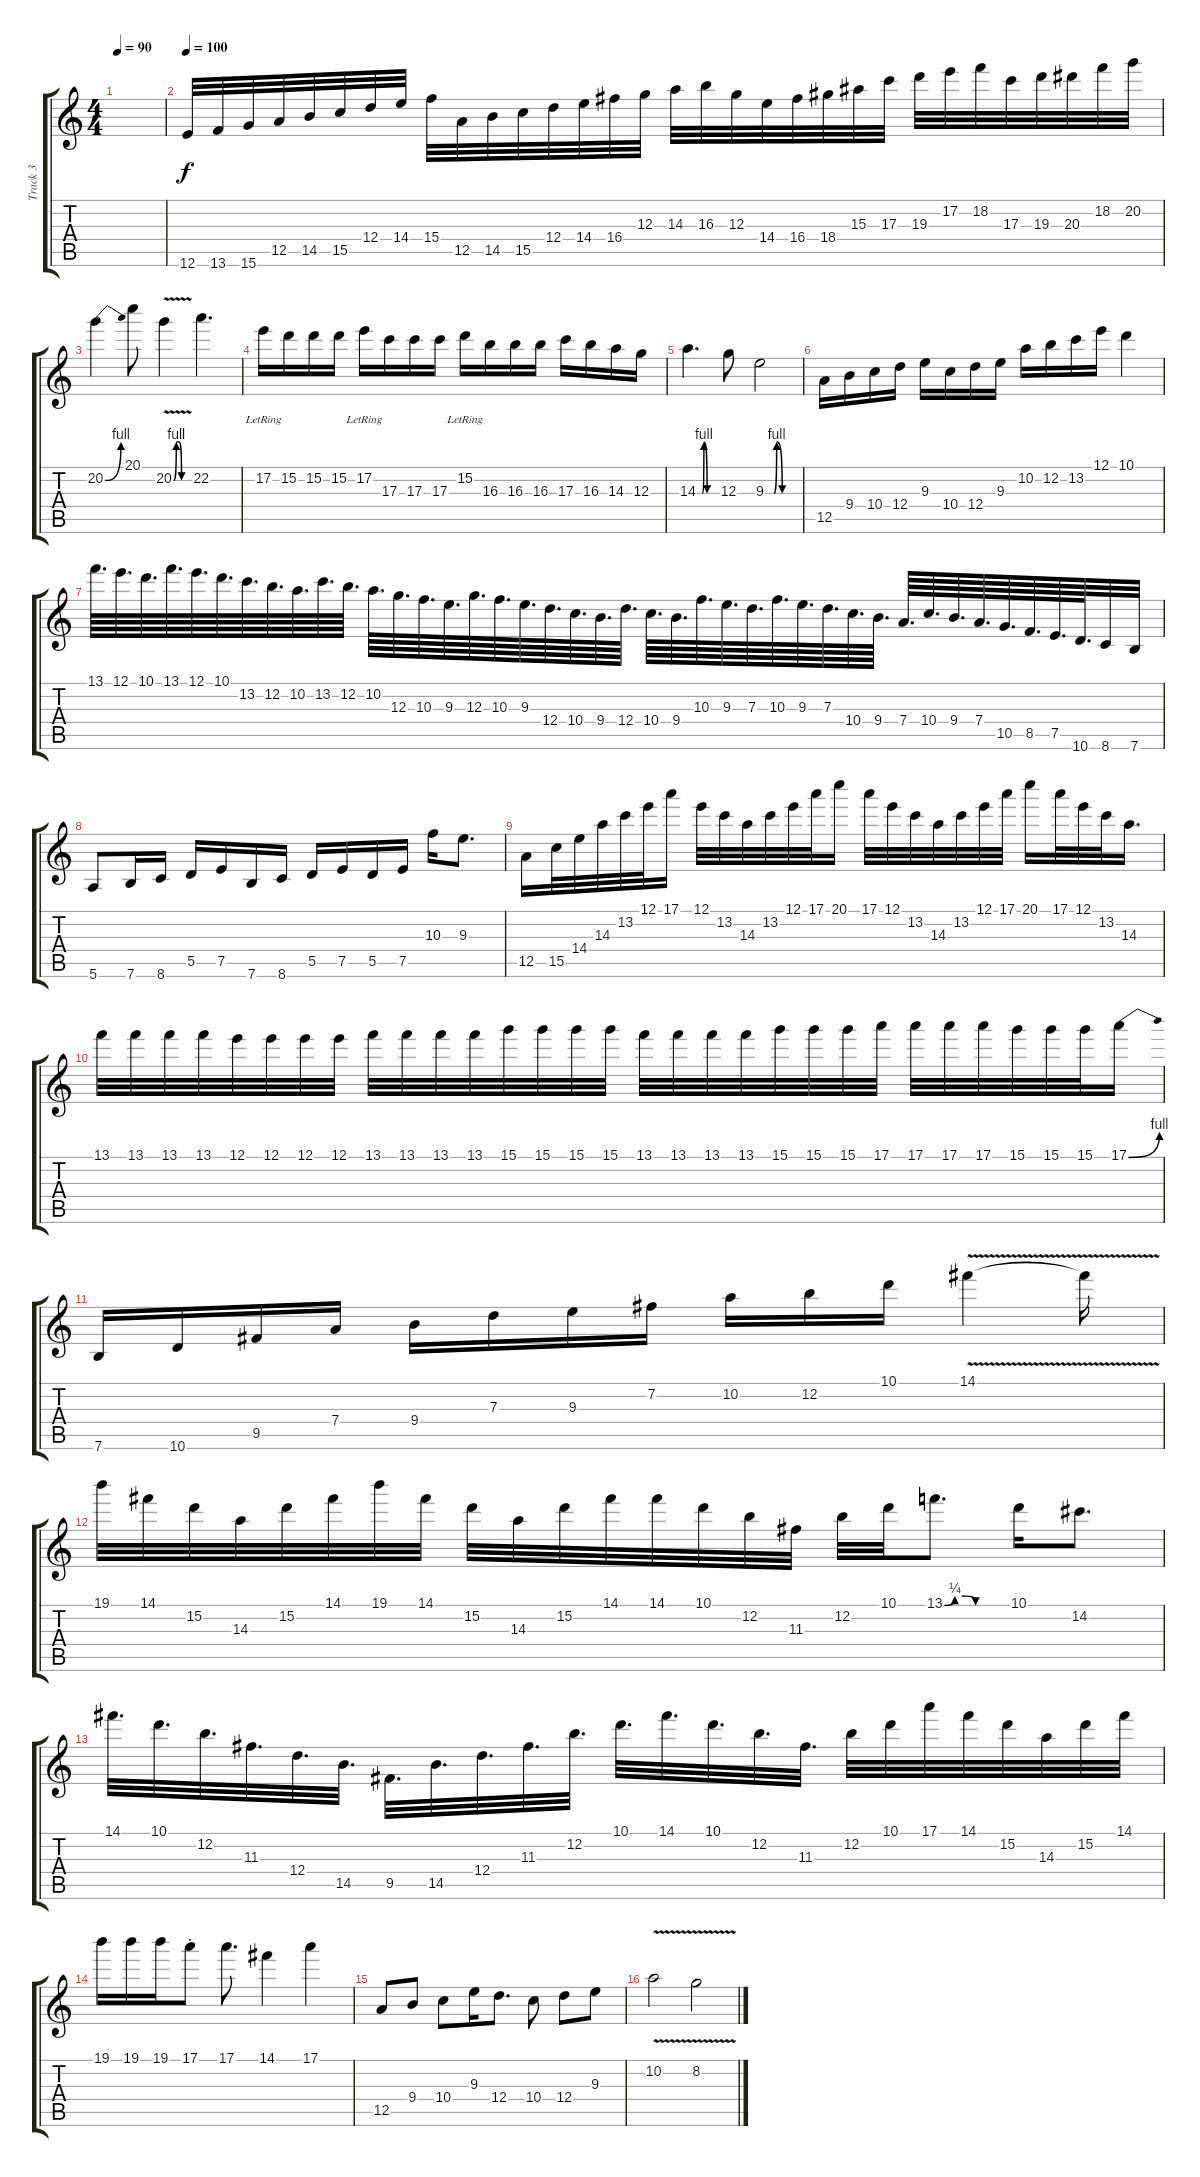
\track ("Track 3" "Track 3") {instrument distortionguitar}
\staff {score tabs}
\tuning (E4 B3 G3 D3 A2 E2) {hide}
\ts (4 4)
\tempo 90
\clef g2
\ks c
|
\tempo 100
12.6.32{instrument overdrivenguitar} 13.6.32 15.6.32 12.5.32 14.5.32 15.5.32 12.4.32 14.4.32 15.4.32 12.5.32 14.5.32 15.5.32 12.4.32 14.4.32 16.4.32 12.3.32 14.3.32 16.3.32 12.3.32 14.4.32 16.4.32 18.4.32 15.3.32 17.3.32 19.3.32 17.2.32 18.2.32 17.3.32 19.3.32 20.3.32 18.2.32 20.2.32 |
20.2{be (bend 0 0 60 4)}.4 20.1.8 20.2{be (custom 0 0 10 4 20 4 30 0 60 0) v}.4 22.2.4{d} |
17.2{lr}.16 15.2.16 15.2.16 15.2.16 17.2{lr}.16 17.3.16 17.3.16 17.3.16 15.2{lr}.16 16.3.16 16.3.16 16.3.16 17.3.16 16.3.16 14.3.16 12.3.16 |
14.3{be (custom 0 0 10 0 15 0 20 4 30 0 60 0)}.4{d} 12.3.8 9.3{be (custom 0 0 10 0 15 0 20 4 30 0 60 0)}.2 |
12.5.16 9.4.16 10.4.16 12.4.16 9.3.16 10.4.16 12.4.16 9.3.16 10.2.16 12.2.16 13.2.16 12.1.16 10.1.4 |
13.1.64{d} 12.1.64{d} 10.1.64{d} 13.1.64{d} 12.1.64{d} 10.1.64{d} 13.2.64{d} 12.2.64{d} 10.2.64{d} 13.2.64{d} 12.2.64{d} 10.2.64{d} 12.3.64{d} 10.3.64{d} 9.3.64{d} 12.3.64{d} 10.3.64{d} 9.3.64{d} 12.4.64{d} 10.4.64{d} 9.4.64{d} 12.4.64{d} 10.4.64{d} 9.4.64{d} 10.3.64{d} 9.3.64{d} 7.3.64{d} 10.3.64{d} 9.3.64{d} 7.3.64{d} 10.4.64{d} 9.4.64{d} 7.4.64{d} 10.4.64{d} 9.4.64{d} 7.4.64{d} 10.5.64{d} 8.5.64{d} 7.5.64{d} 10.6.64{d} 8.6.32 7.6.32 |
5.6.8 7.6.16 8.6.16 5.5.16 7.5.16 7.6.16 8.6.16 5.5.16 7.5.16 5.5.16 7.5.16 10.3.16 9.3.8{d} |
12.5.16 15.5.32 14.4.32 14.3.32 13.2.32 12.1.32 17.1.16 12.1.32 13.2.32 14.3.32 13.2.32 12.1.32 17.1.32 20.1.16 17.1.32 12.1.32 13.2.32 14.3.32 13.2.32 12.1.32 17.1.32 20.1.16 17.1.32 12.1.32 13.2.32 14.3.16{d} |
13.1.32 13.1.32 13.1.32 13.1.32 12.1.32 12.1.32 12.1.32 12.1.32 13.1.32 13.1.32 13.1.32 13.1.32 15.1.32 15.1.32 15.1.32 15.1.32 13.1.32 13.1.32 13.1.32 13.1.32 15.1.32 15.1.32 15.1.32 17.1.32 17.1.32 17.1.32 17.1.32 15.1.32 15.1.32 15.1.32 17.1{be (bend 0 0 60 4)}.16 |
7.6.16 10.6.16 9.5.16 7.4.16 9.4.16 7.3.16 9.3.16 7.2.16 10.2.16 12.2.16 10.1.16 14.1{v}.4 14.1{t}.16 |
19.1.32 14.1.32 15.2.32 14.3.32 15.2.32 14.1.32 19.1.32 14.1.32 15.2.32 14.3.32 15.2.32 14.1.32 14.1.32 10.1.32 12.2.32 11.3.32 12.2.32 10.1.32 13.1{be (custom 0 0 10 1 20 1 30 0 60 0)}.8{d} 10.1.16 14.2.8{d} |
14.1.32{d} 10.1.32{d} 12.2.32{d} 11.3.32{d} 12.4.32{d} 14.5.32{d} 9.5.32{d} 14.5.32{d} 12.4.32{d} 11.3.32{d} 12.2.32{d} 10.1.32{d} 14.1.32{d} 10.1.32{d} 12.2.32{d} 11.3.32{d} 12.2.32 10.1.32 17.1.32 14.1.32 15.2.32 14.3.32 15.2.32 14.1.32 |
19.1.16 19.1.16 19.1.16 17.1{st}.8 17.1.8{d} 14.1.4 17.1.4 |
12.5.8 9.4.8 10.4.8 9.3.16 12.4.8{d} 10.4.8 12.4.8 9.3.8 |
10.2{v}.2 8.2{v}.2
